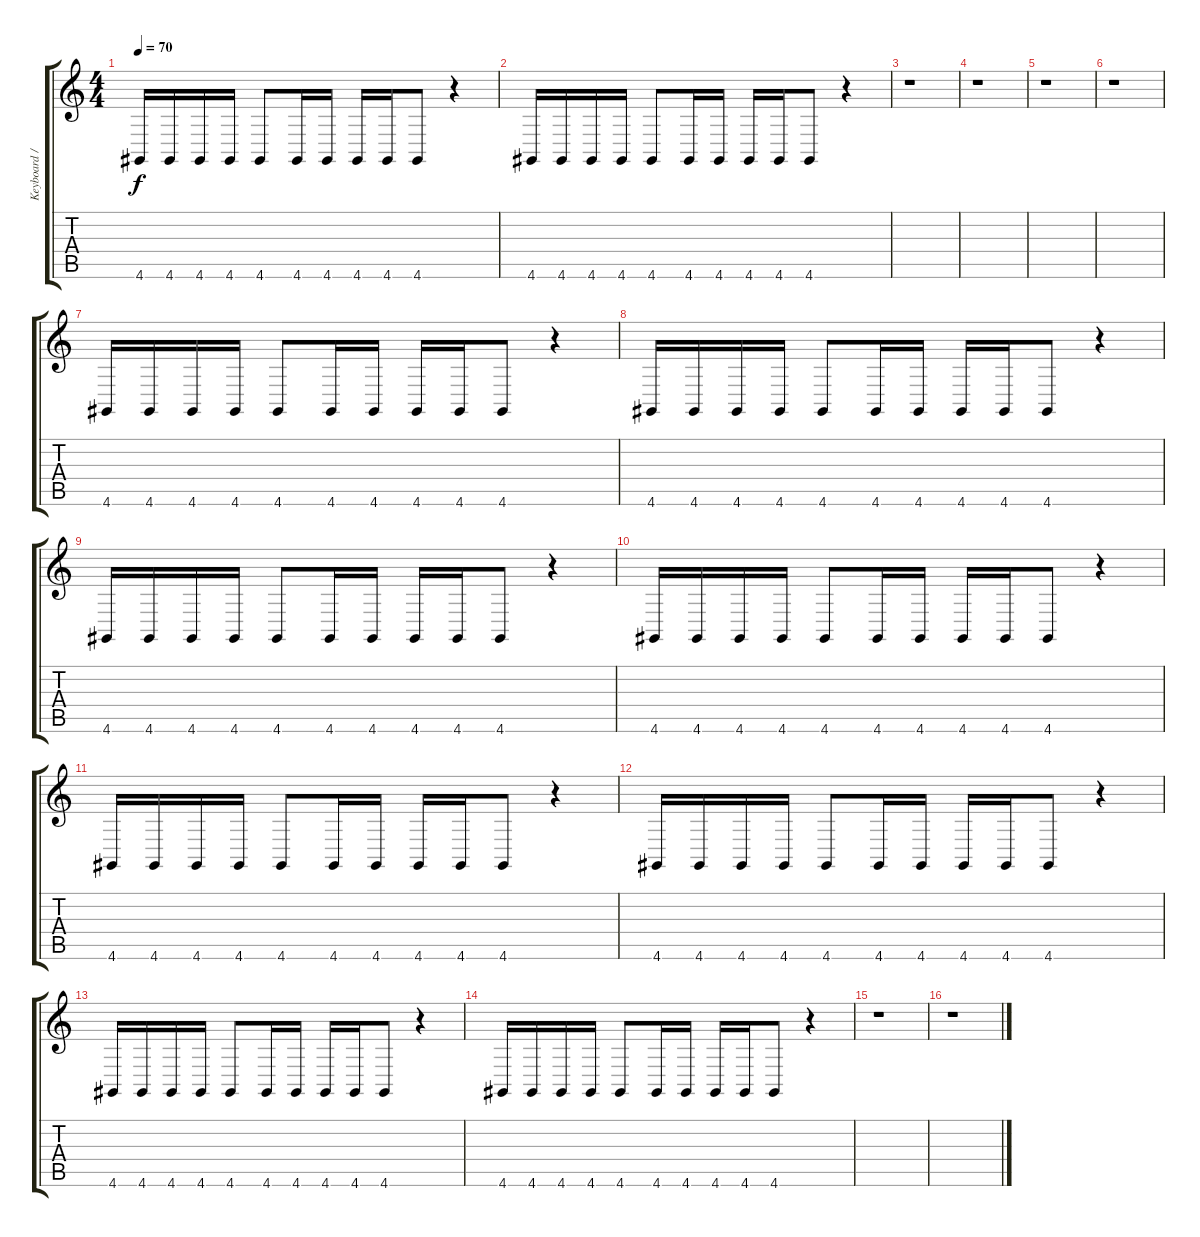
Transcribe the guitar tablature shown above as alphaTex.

\track ("Keyboard / Flake Lorenz" "Keyboard /") {instrument kalimba}
\staff {score tabs}
\tuning (E4 B3 G3 D3 A2 E2) {hide}
\ts (4 4)
\tempo 70
\clef g2
\ks c
4.6.16{dy f} 4.6.16 4.6.16 4.6.16 4.6.8 4.6.16 4.6.16 4.6.16 4.6.16 4.6.8 r.4 |
4.6.16 4.6.16 4.6.16 4.6.16 4.6.8 4.6.16 4.6.16 4.6.16 4.6.16 4.6.8 r.4 |
r.1 |
r.1 |
r.1 |
r.1 |
4.6.16 4.6.16 4.6.16 4.6.16 4.6.8 4.6.16 4.6.16 4.6.16 4.6.16 4.6.8 r.4 |
4.6.16 4.6.16 4.6.16 4.6.16 4.6.8 4.6.16 4.6.16 4.6.16 4.6.16 4.6.8 r.4 |
4.6.16 4.6.16 4.6.16 4.6.16 4.6.8 4.6.16 4.6.16 4.6.16 4.6.16 4.6.8 r.4 |
4.6.16 4.6.16 4.6.16 4.6.16 4.6.8 4.6.16 4.6.16 4.6.16 4.6.16 4.6.8 r.4 |
4.6.16 4.6.16 4.6.16 4.6.16 4.6.8 4.6.16 4.6.16 4.6.16 4.6.16 4.6.8 r.4 |
4.6.16 4.6.16 4.6.16 4.6.16 4.6.8 4.6.16 4.6.16 4.6.16 4.6.16 4.6.8 r.4 |
4.6.16 4.6.16 4.6.16 4.6.16 4.6.8 4.6.16 4.6.16 4.6.16 4.6.16 4.6.8 r.4 |
4.6.16 4.6.16 4.6.16 4.6.16 4.6.8 4.6.16 4.6.16 4.6.16 4.6.16 4.6.8 r.4 |
r.1 |
r.1
